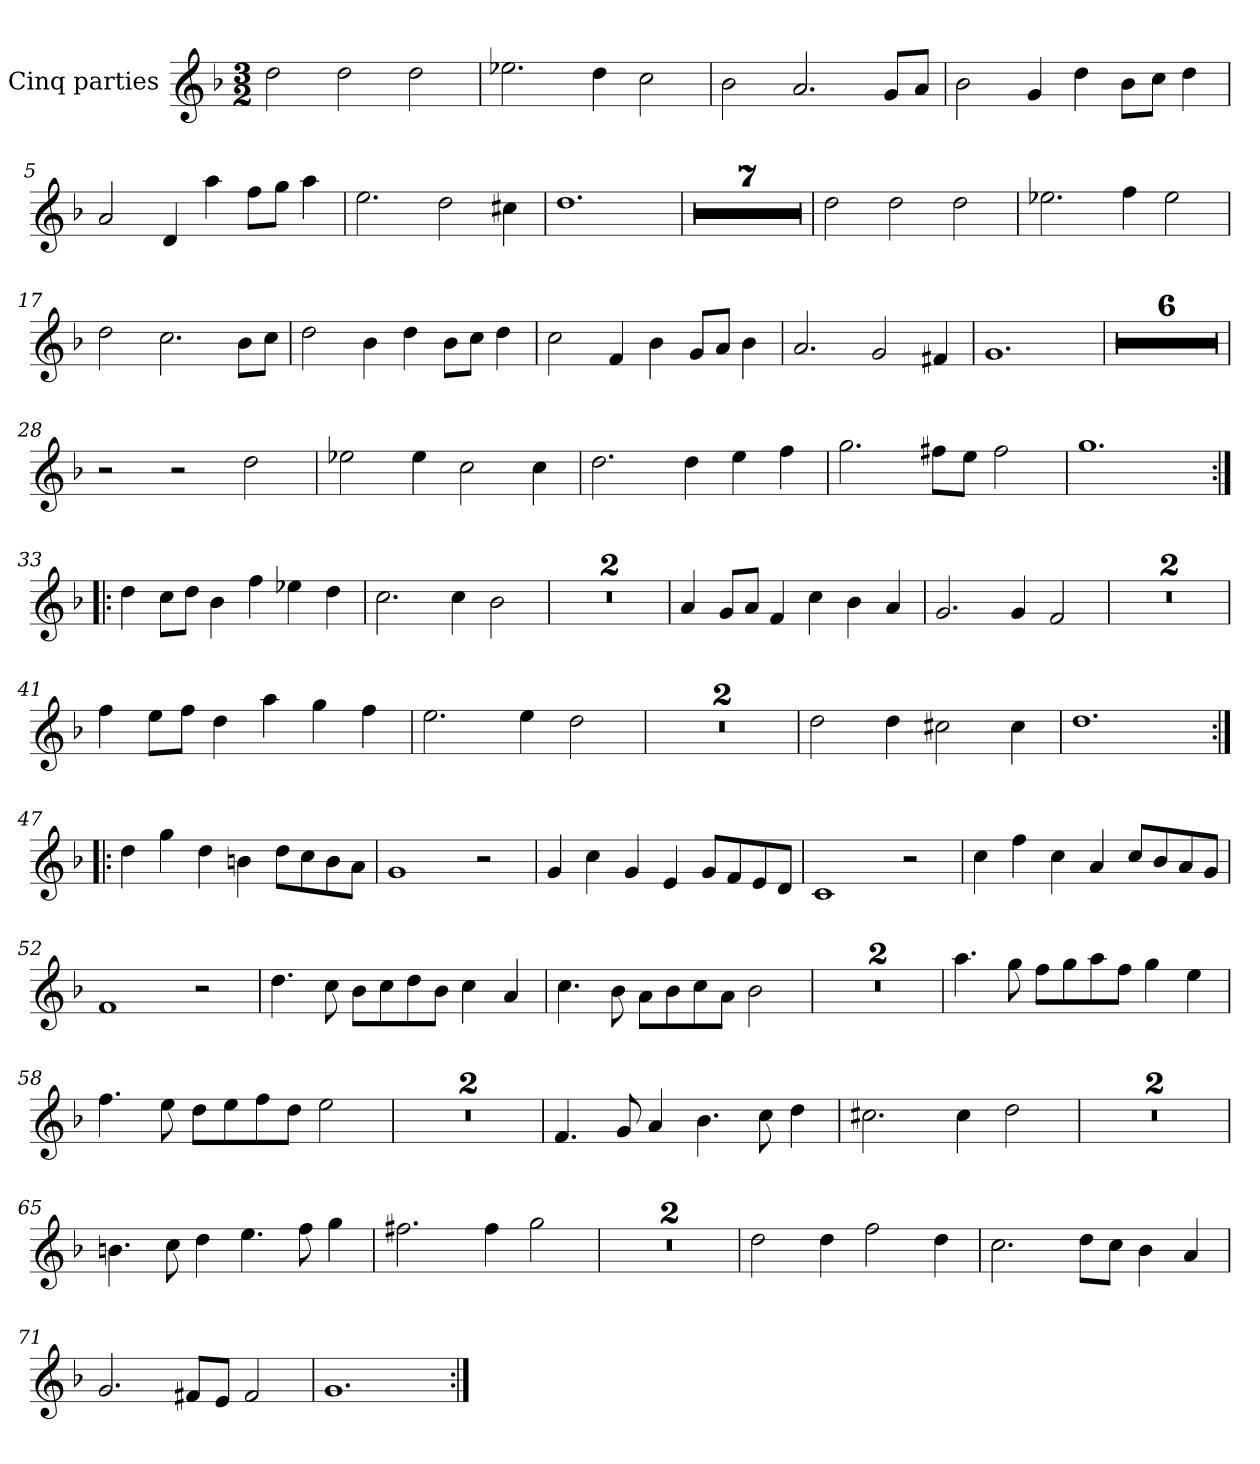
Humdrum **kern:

**kern
*part1
*staff1
*I"Cinq parties
*clefG2
*k[b-]
*M3/2
*MM180
=1
2dd\
2dd\
2dd\
=2
2.ee-X\
4dd\
2cc\
=3
2b-\
2.a/
8g/L
8a/J
=4
2b-\
4g/
4dd\
8b-\L
8cc\J
4dd\
=5
2a/
4d/
4aa\
8ff\L
8gg\J
4aa\
=6
2.ee\
2dd\
4cc#X\
=7
1.dd
=8
1.r
=9
1.r
=10
1.r
=11
1.r
=12
1.r
=13
1.r
=14
1.r
=15
2dd\
2dd\
2dd\
=16
2.ee-X\
4ff\
2ee-\
=17
2dd\
2.cc\
8b-\L
8cc\J
=18
2dd\
4b-\
4dd\
8b-\L
8cc\J
4dd\
=19
2cc\
4f/
4b-\
8g/L
8a/J
4b-\
=20
2.a/
2g/
4f#X/
=21
1.g
=22
1.r
=23
1.r
=24
1.r
=25
1.r
=26
1.r
=27
1.r
=28
2r
2r
2dd\
=29
2ee-X\
4ee-\
2cc\
4cc\
=30
2.dd\
4dd\
4ee\
4ff\
=31
2.gg\
8ff#X\L
8ee\J
2ff#\
=32
1.gg
=33:|!|:
4dd\
8cc\L
8dd\J
4b-\
4ff\
4ee-X\
4dd\
=34
2.cc\
4cc\
2b-\
=35
1.r
=36
1.r
=37
4a/
8g/L
8a/J
4f/
4cc\
4b-\
4a/
=38
2.g/
4g/
2f/
=39
1.r
=40
1.r
=41
4ff\
8ee\L
8ff\J
4dd\
4aa\
4gg\
4ff\
=42
2.ee\
4ee\
2dd\
=43
1.r
=44
1.r
=45
2dd\
4dd\
2cc#X\
4cc#\
=46
1.dd
=47:|!|:
4dd\
4gg\
4dd\
4bn\
8dd\L
8cc\
8b\
8a\J
=48
1g
2r
=49
4g/
4cc\
4g/
4e/
8g/L
8f/
8e/
8d/J
=50
1c
2r
=51
4cc\
4ff\
4cc\
4a/
8cc/L
8b-/
8a/
8g/J
=52
1f
2r
=53
4.dd\
8cc\
8b-\L
8cc\
8dd\
8b-\J
4cc\
4a/
=54
4.cc\
8b-\
8a\L
8b-\
8cc\
8a\J
2b-\
=55
1.r
=56
1.r
=57
4.aa\
8gg\
8ff\L
8gg\
8aa\
8ff\J
4gg\
4ee\
=58
4.ff\
8ee\
8dd\L
8ee\
8ff\
8dd\J
2ee\
=59
1.r
=60
1.r
=61
4.f/
8g/
4a/
4.b-\
8cc\
4dd\
=62
2.cc#X\
4cc#\
2dd\
=63
1.r
=64
1.r
=65
4.bn\
8cc\
4dd\
4.ee\
8ff\
4gg\
=66
2.ff#X\
4ff#\
2gg\
=67
1.r
=68
1.r
=69
2dd\
4dd\
2ff\
4dd\
=70
2.cc\
8dd\L
8cc\J
4b-\
4a/
=71
2.g/
8f#X/L
8e/J
2f#/
=72
1.g
=:|!
*-
